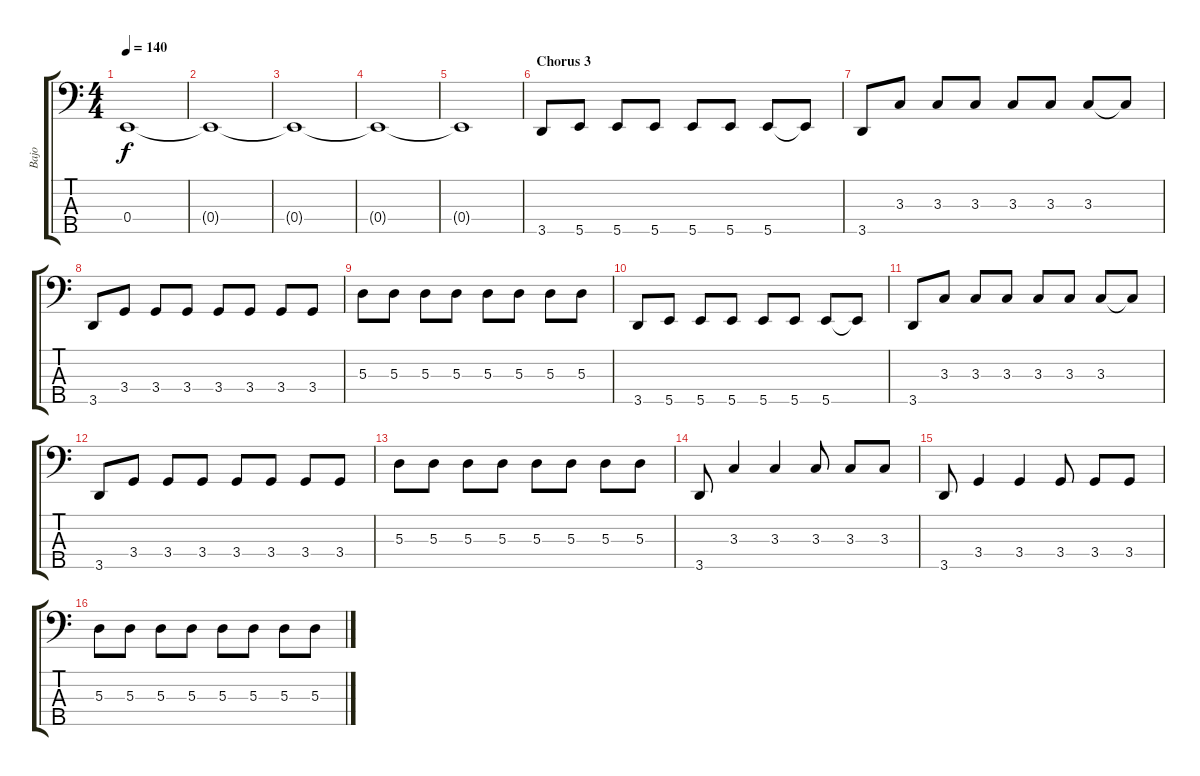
\track ("Bajo" "Bajo") {instrument electricbasspick}
\staff {score tabs}
\tuning (G2 D2 A1 E1 B0) {hide}
\ts (4 4)
\tempo 140
\clef f4
\ks c
0.4{t}.1{dy f} |
0.4{t}.1 |
0.4{t}.1 |
0.4{t}.1 |
0.4{t}.1 |
\section ("" "Chorus 3")
3.5.8 5.5.8 5.5.8 5.5.8 5.5.8 5.5.8 5.5.8 5.5{t}.8 |
3.5.8 3.3.8 3.3.8 3.3.8 3.3.8 3.3.8 3.3.8 3.3{t}.8 |
3.5.8 3.4.8 3.4.8 3.4.8 3.4.8 3.4.8 3.4.8 3.4.8 |
5.3.8 5.3.8 5.3.8 5.3.8 5.3.8 5.3.8 5.3.8 5.3.8 |
3.5.8 5.5.8 5.5.8 5.5.8 5.5.8 5.5.8 5.5.8 5.5{t}.8 |
3.5.8 3.3.8 3.3.8 3.3.8 3.3.8 3.3.8 3.3.8 3.3{t}.8 |
3.5.8 3.4.8 3.4.8 3.4.8 3.4.8 3.4.8 3.4.8 3.4.8 |
5.3.8 5.3.8 5.3.8 5.3.8 5.3.8 5.3.8 5.3.8 5.3.8 |
3.5.8 3.3.4 3.3.4 3.3.8 3.3.8 3.3.8 |
3.5.8 3.4.4 3.4.4 3.4.8 3.4.8 3.4.8 |
5.3.8 5.3.8 5.3.8 5.3.8 5.3.8 5.3.8 5.3.8 5.3.8
